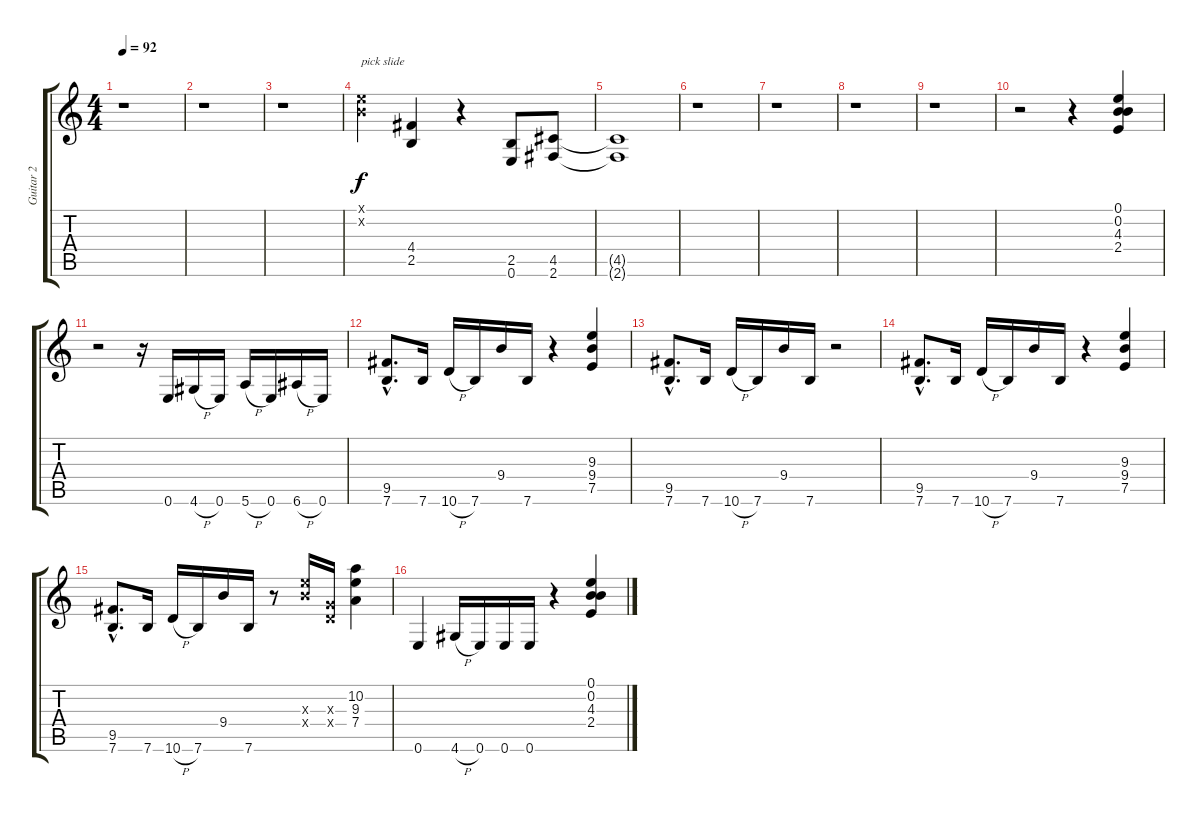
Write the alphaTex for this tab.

\track ("Guitar 2" "Guitar 2") {instrument distortionguitar}
\staff {score tabs}
\tuning (E4 B3 G3 D3 A2 E2) {hide}
\ts (4 4)
\tempo 92
\clef g2
\ks c
r.1{dy f instrument distortionguitar} |
r.1 |
r.1 |
(0.1{x} 0.2{x}).4{txt "pick slide"} (4.4 2.5).4 r.4 (2.5 0.6).8 (4.5 2.6).8 |
(4.5{t} 2.6{t}).1 |
r.1 |
r.1 |
r.1 |
r.1 |
r.2 r.4 (0.1 0.2 4.3 2.4).4 |
r.2 r.16 0.6.16 4.6{h}.16 0.6.16 5.6{h}.16 0.6.16 6.6{h}.16 0.6.16 |
(9.5{hac} 7.6{hac}).8{d} 7.6.16 10.6{h}.16 7.6.16 9.4.16 7.6.16 r.4 (9.3 9.4 7.5).4 |
(9.5{hac} 7.6{hac}).8{d} 7.6.16 10.6{h}.16 7.6.16 9.4.16 7.6.16 r.2 |
(9.5{hac} 7.6{hac}).8{d} 7.6.16 10.6{h}.16 7.6.16 9.4.16 7.6.16 r.4 (9.3 9.4 7.5).4 |
(9.5{hac} 7.6{hac}).8{d} 7.6.16 10.6{h}.16 7.6.16 9.4.16 7.6.16 r.8 (9.3{x} 9.4{x}).16 (0.3{x} 0.4{x}).16 (10.2 9.3 7.4).4 |
0.6.4 4.6{h}.16 0.6.16 0.6.16 0.6.16 r.4 (0.1 0.2 4.3 2.4).4
